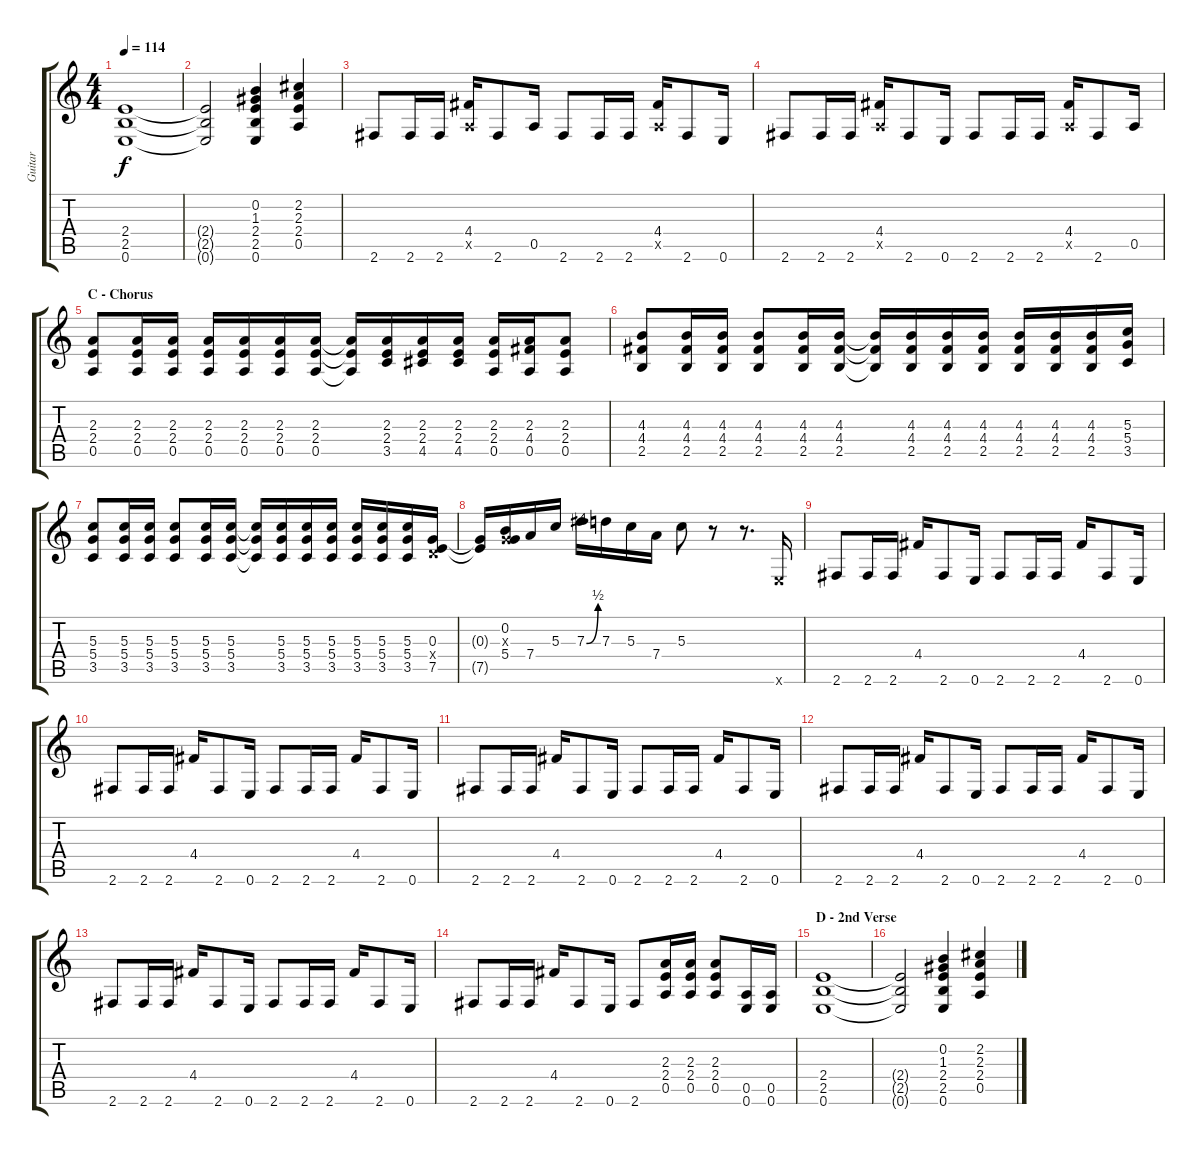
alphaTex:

\track ("Guitar" "Guitar") {instrument distortionguitar}
\staff {score tabs}
\tuning (E4 B3 G3 D3 A2 E2) {hide}
\ts (4 4)
\tempo 114
\clef g2
\ks c
(2.4 2.5 0.6).1{dy f} |
(2.4{t} 2.5{t} 0.6{t}).2 (0.2 1.3 2.4 2.5 0.6).4 (2.2 2.3 2.4 0.5).4 |
2.6.8 2.6.16 2.6.16 (4.4 0.5{x}).16 2.6.8 0.5.16 2.6.8 2.6.16 2.6.16 (4.4 0.5{x}).16 2.6.8 0.6.16 |
2.6.8 2.6.16 2.6.16 (4.4 0.5{x}).16 2.6.8 0.6.16 2.6.8 2.6.16 2.6.16 (4.4 0.5{x}).16 2.6.8 0.5.16 |
\section ("" "C - Chorus")
(2.3 2.4 0.5).8 (2.3 2.4 0.5).16 (2.3 2.4 0.5).16 (2.3 2.4 0.5).16 (2.3 2.4 0.5).16 (2.3 2.4 0.5).16 (2.3 2.4 0.5).16 (2.3{t} 2.4{t} 0.5{t}).16 (2.3 2.4 3.5).16 (2.3 2.4 4.5).16 (2.3 2.4 4.5).16 (2.3 2.4 0.5).16 (2.3 4.4 0.5).16 (2.3 2.4 0.5).8 |
(4.3 4.4 2.5).8 (4.3 4.4 2.5).16 (4.3 4.4 2.5).16 (4.3 4.4 2.5).8 (4.3 4.4 2.5).16 (4.3 4.4 2.5).16 (4.3{t} 4.4{t} 2.5{t}).16 (4.3 4.4 2.5).16 (4.3 4.4 2.5).16 (4.3 4.4 2.5).16 (4.3 4.4 2.5).16 (4.3 4.4 2.5).16 (4.3 4.4 2.5).16 (5.3 5.4 3.5).16 |
(5.3 5.4 3.5).8 (5.3 5.4 3.5).16 (5.3 5.4 3.5).16 (5.3 5.4 3.5).8 (5.3 5.4 3.5).16 (5.3 5.4 3.5).16 (5.3{t} 5.4{t} 3.5{t}).16 (5.3 5.4 3.5).16 (5.3 5.4 3.5).16 (5.3 5.4 3.5).16 (5.3 5.4 3.5).16 (5.3 5.4 3.5).16 (5.3 5.4 3.5).16 (0.3 0.4{x} 7.5).16 |
(0.3{t} 7.5{t}).16 (0.2 0.3{x} 5.4).16 7.4.16 5.3.16 7.3{be (bend 0 0 60 2)}.16 7.3.16 5.3.16 7.4.16 5.3.8 r.8 r.8{d} 0.6{x}.16 |
2.6.8 2.6.16 2.6.16 4.4.16 2.6.8 0.6.16 2.6.8 2.6.16 2.6.16 4.4.16 2.6.8 0.6.16 |
2.6.8 2.6.16 2.6.16 4.4.16 2.6.8 0.6.16 2.6.8 2.6.16 2.6.16 4.4.16 2.6.8 0.6.16 |
2.6.8 2.6.16 2.6.16 4.4.16 2.6.8 0.6.16 2.6.8 2.6.16 2.6.16 4.4.16 2.6.8 0.6.16 |
2.6.8 2.6.16 2.6.16 4.4.16 2.6.8 0.6.16 2.6.8 2.6.16 2.6.16 4.4.16 2.6.8 0.6.16 |
2.6.8 2.6.16 2.6.16 4.4.16 2.6.8 0.6.16 2.6.8 2.6.16 2.6.16 4.4.16 2.6.8 0.6.16 |
2.6.8 2.6.16 2.6.16 4.4.16 2.6.8 0.6.16 2.6.8 (2.3 2.4 0.5).16 (2.3 2.4 0.5).16 (2.3 2.4 0.5).8 (0.5 0.6).16 (0.5 0.6).16 |
\section ("" "D - 2nd Verse")
(2.4 2.5 0.6).1 |
(2.4{t} 2.5{t} 0.6{t}).2 (0.2 1.3 2.4 2.5 0.6).4 (2.2 2.3 2.4 0.5).4
